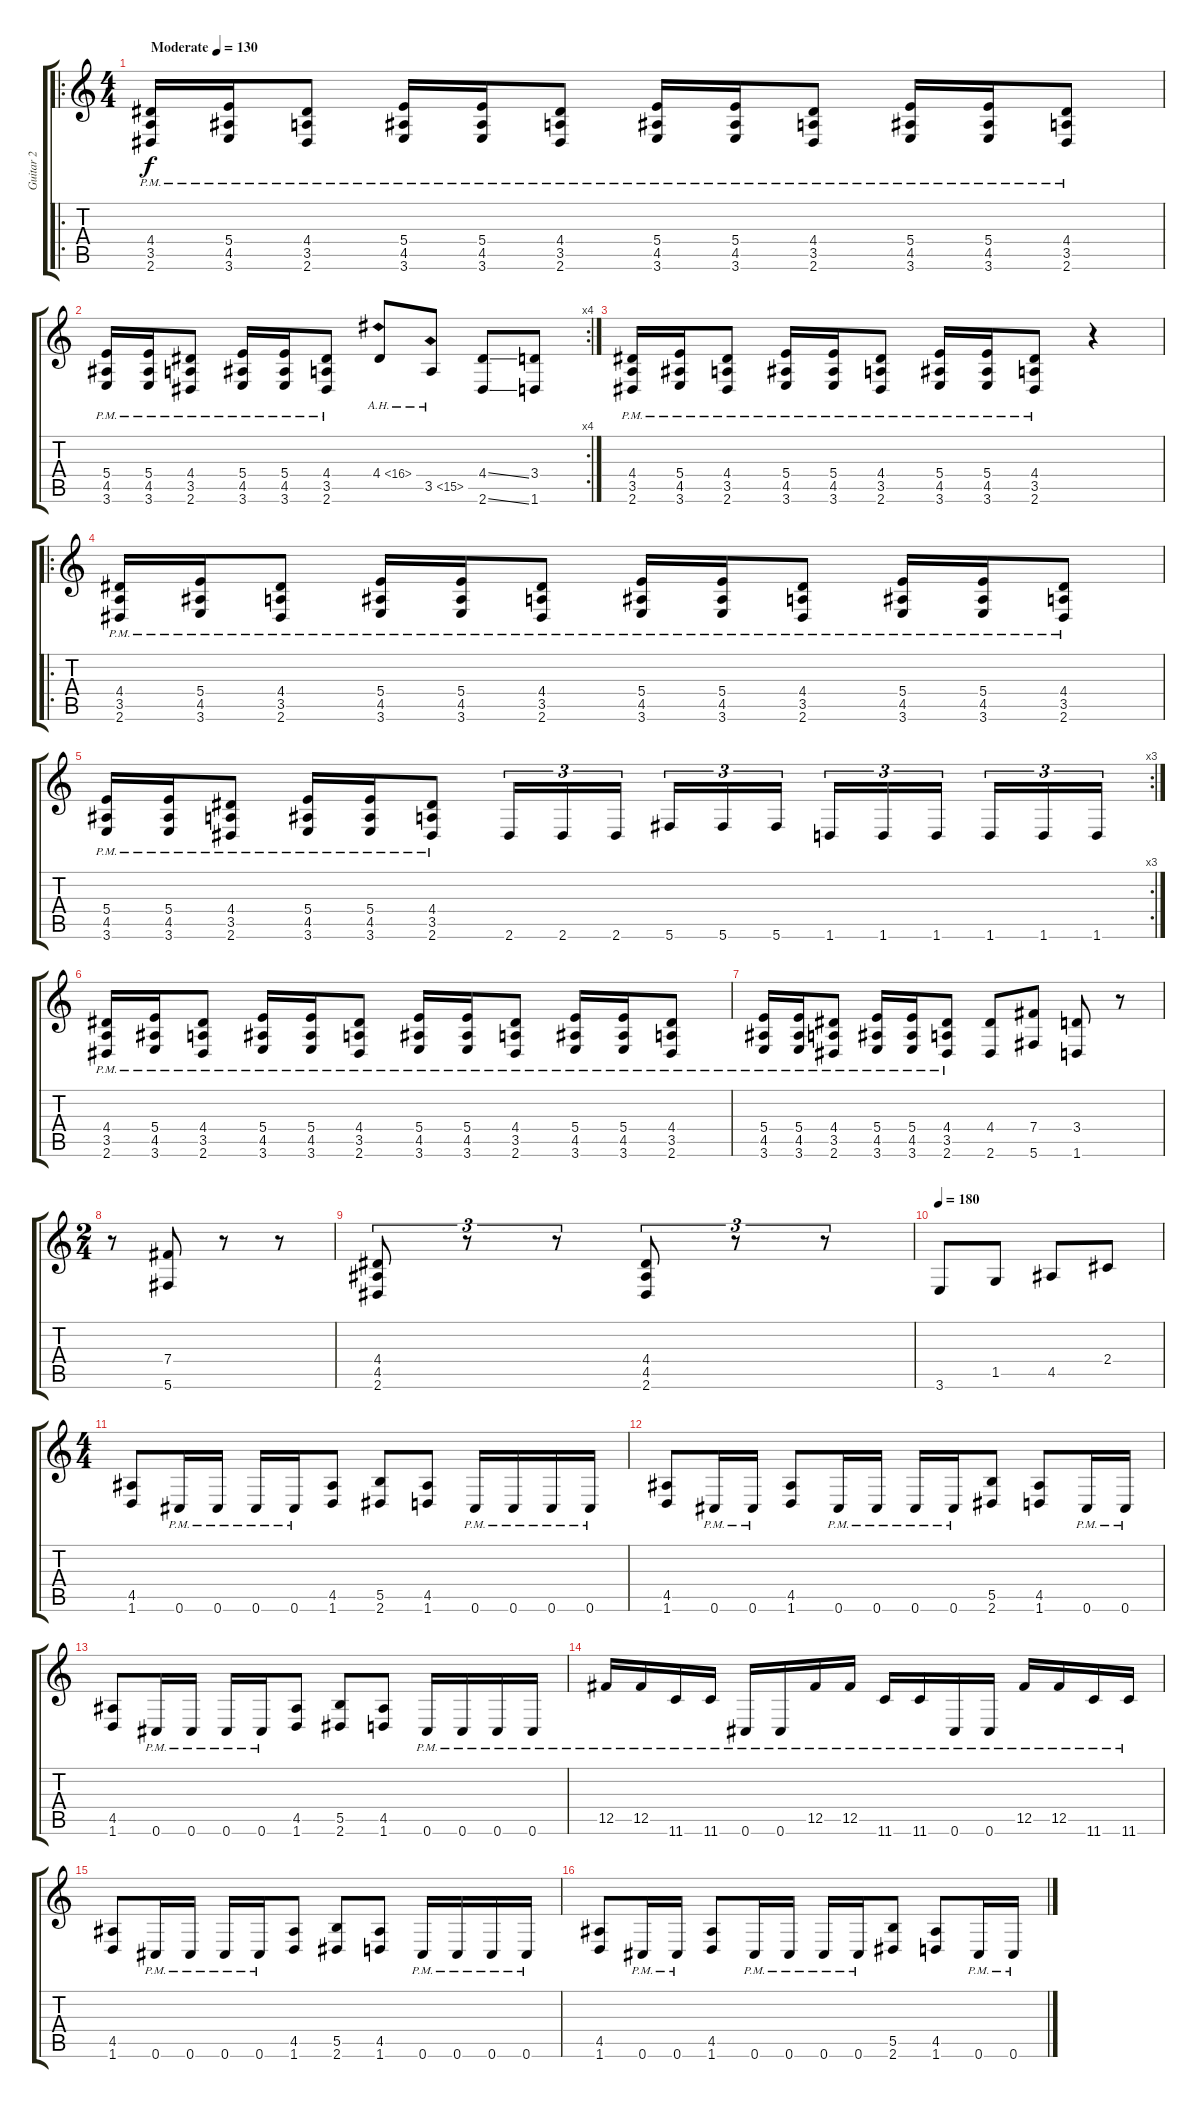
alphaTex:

\track ("Guitar 2" "Guitar 2") {instrument distortionguitar}
\staff {score tabs}
\tuning (Db4 Ab3 E3 B2 Gb2 Db2) {hide}
\ro
\ts (4 4)
\tempo (130 "Moderate")
\clef g2
\ks c
(4.4{pm} 3.5{pm} 2.6{pm}).16{dy f instrument distortionguitar} (5.4{pm} 4.5{pm} 3.6{pm}).16 (4.4{pm} 3.5{pm} 2.6{pm}).8 (5.4{pm} 4.5{pm} 3.6{pm}).16 (5.4{pm} 4.5{pm} 3.6{pm}).16 (4.4{pm} 3.5{pm} 2.6{pm}).8 (5.4{pm} 4.5{pm} 3.6{pm}).16 (5.4{pm} 4.5{pm} 3.6{pm}).16 (4.4{pm} 3.5{pm} 2.6{pm}).8 (5.4{pm} 4.5{pm} 3.6{pm}).16 (5.4{pm} 4.5{pm} 3.6{pm}).16 (4.4{pm} 3.5{pm} 2.6{pm}).8 |
\rc 4
(5.4{pm} 4.5{pm} 3.6{pm}).16 (5.4{pm} 4.5{pm} 3.6{pm}).16 (4.4{pm} 3.5{pm} 2.6{pm}).8 (5.4{pm} 4.5{pm} 3.6{pm}).16 (5.4{pm} 4.5{pm} 3.6{pm}).16 (4.4{pm} 3.5{pm} 2.6{pm}).8 4.4{ah 12}.8 3.5{ah 12}.8 (4.4{ss} 2.6{ss}).8 (3.4 1.6).8 |
(4.4{pm} 3.5{pm} 2.6{pm}).16 (5.4{pm} 4.5{pm} 3.6{pm}).16 (4.4{pm} 3.5{pm} 2.6{pm}).8 (5.4{pm} 4.5{pm} 3.6{pm}).16 (5.4{pm} 4.5{pm} 3.6{pm}).16 (4.4{pm} 3.5{pm} 2.6{pm}).8 (5.4{pm} 4.5{pm} 3.6{pm}).16 (5.4{pm} 4.5{pm} 3.6{pm}).16 (4.4{pm} 3.5{pm} 2.6{pm}).8 r.4 |
\ro
(4.4{pm} 3.5{pm} 2.6{pm}).16 (5.4{pm} 4.5{pm} 3.6{pm}).16 (4.4{pm} 3.5{pm} 2.6{pm}).8 (5.4{pm} 4.5{pm} 3.6{pm}).16 (5.4{pm} 4.5{pm} 3.6{pm}).16 (4.4{pm} 3.5{pm} 2.6{pm}).8 (5.4{pm} 4.5{pm} 3.6{pm}).16 (5.4{pm} 4.5{pm} 3.6{pm}).16 (4.4{pm} 3.5{pm} 2.6{pm}).8 (5.4{pm} 4.5{pm} 3.6{pm}).16 (5.4{pm} 4.5{pm} 3.6{pm}).16 (4.4{pm} 3.5{pm} 2.6{pm}).8 |
\rc 3
(5.4{pm} 4.5{pm} 3.6{pm}).16 (5.4{pm} 4.5{pm} 3.6{pm}).16 (4.4{pm} 3.5{pm} 2.6{pm}).8 (5.4{pm} 4.5{pm} 3.6{pm}).16 (5.4{pm} 4.5{pm} 3.6{pm}).16 (4.4{pm} 3.5{pm} 2.6{pm}).8 2.6.16{tu (3 2)} 2.6.16{tu (3 2)} 2.6.16{tu (3 2) beam splitsecondary} 5.6.16{tu (3 2)} 5.6.16{tu (3 2)} 5.6.16{tu (3 2)} 1.6.16{tu (3 2)} 1.6.16{tu (3 2)} 1.6.16{tu (3 2) beam splitsecondary} 1.6.16{tu (3 2)} 1.6.16{tu (3 2)} 1.6.16{tu (3 2)} |
(4.4{pm} 3.5{pm} 2.6{pm}).16 (5.4{pm} 4.5{pm} 3.6{pm}).16 (4.4{pm} 3.5{pm} 2.6{pm}).8 (5.4{pm} 4.5{pm} 3.6{pm}).16 (5.4{pm} 4.5{pm} 3.6{pm}).16 (4.4{pm} 3.5{pm} 2.6{pm}).8 (5.4{pm} 4.5{pm} 3.6{pm}).16 (5.4{pm} 4.5{pm} 3.6{pm}).16 (4.4{pm} 3.5{pm} 2.6{pm}).8 (5.4{pm} 4.5{pm} 3.6{pm}).16 (5.4{pm} 4.5{pm} 3.6{pm}).16 (4.4{pm} 3.5{pm} 2.6{pm}).8 |
(5.4{pm} 4.5{pm} 3.6{pm}).16 (5.4{pm} 4.5{pm} 3.6{pm}).16 (4.4{pm} 3.5{pm} 2.6{pm}).8 (5.4{pm} 4.5{pm} 3.6{pm}).16 (5.4{pm} 4.5{pm} 3.6{pm}).16 (4.4{pm} 3.5{pm} 2.6{pm}).8 (4.4 2.6).8 (7.4 5.6).8 (3.4 1.6).8 r.8 |
\ts (2 4)
r.8 (7.4 5.6).8 r.8 r.8 |
(4.4 4.5 2.6).8{tu (3 2)} r.8{tu (3 2)} r.8{tu (3 2)} (4.4 4.5 2.6).8{tu (3 2)} r.8{tu (3 2)} r.8{tu (3 2)} |
\tempo 180
3.6.8 1.5.8 4.5.8 2.4.8 |
\ts (4 4)
(4.5 1.6).8 0.6{pm}.16 0.6{pm}.16 0.6{pm}.16 0.6{pm}.16 (4.5 1.6).8 (5.5 2.6).8 (4.5 1.6).8 0.6{pm}.16 0.6{pm}.16 0.6{pm}.16 0.6{pm}.16 |
(4.5 1.6).8 0.6{pm}.16 0.6{pm}.16 (4.5 1.6).8 0.6{pm}.16 0.6{pm}.16 0.6{pm}.16 0.6{pm}.16 (5.5 2.6).8 (4.5 1.6).8 0.6{pm}.16 0.6{pm}.16 |
(4.5 1.6).8 0.6{pm}.16 0.6{pm}.16 0.6{pm}.16 0.6{pm}.16 (4.5 1.6).8 (5.5 2.6).8 (4.5 1.6).8 0.6{pm}.16 0.6{pm}.16 0.6{pm}.16 0.6{pm}.16 |
12.5{pm}.16 12.5{pm}.16 11.6{pm}.16 11.6{pm}.16 0.6{pm}.16 0.6{pm}.16 12.5{pm}.16 12.5{pm}.16 11.6{pm}.16 11.6{pm}.16 0.6{pm}.16 0.6{pm}.16 12.5{pm}.16 12.5{pm}.16 11.6{pm}.16 11.6{pm}.16 |
(4.5 1.6).8 0.6{pm}.16 0.6{pm}.16 0.6{pm}.16 0.6{pm}.16 (4.5 1.6).8 (5.5 2.6).8 (4.5 1.6).8 0.6{pm}.16 0.6{pm}.16 0.6{pm}.16 0.6{pm}.16 |
(4.5 1.6).8 0.6{pm}.16 0.6{pm}.16 (4.5 1.6).8 0.6{pm}.16 0.6{pm}.16 0.6{pm}.16 0.6{pm}.16 (5.5 2.6).8 (4.5 1.6).8 0.6{pm}.16 0.6{pm}.16
